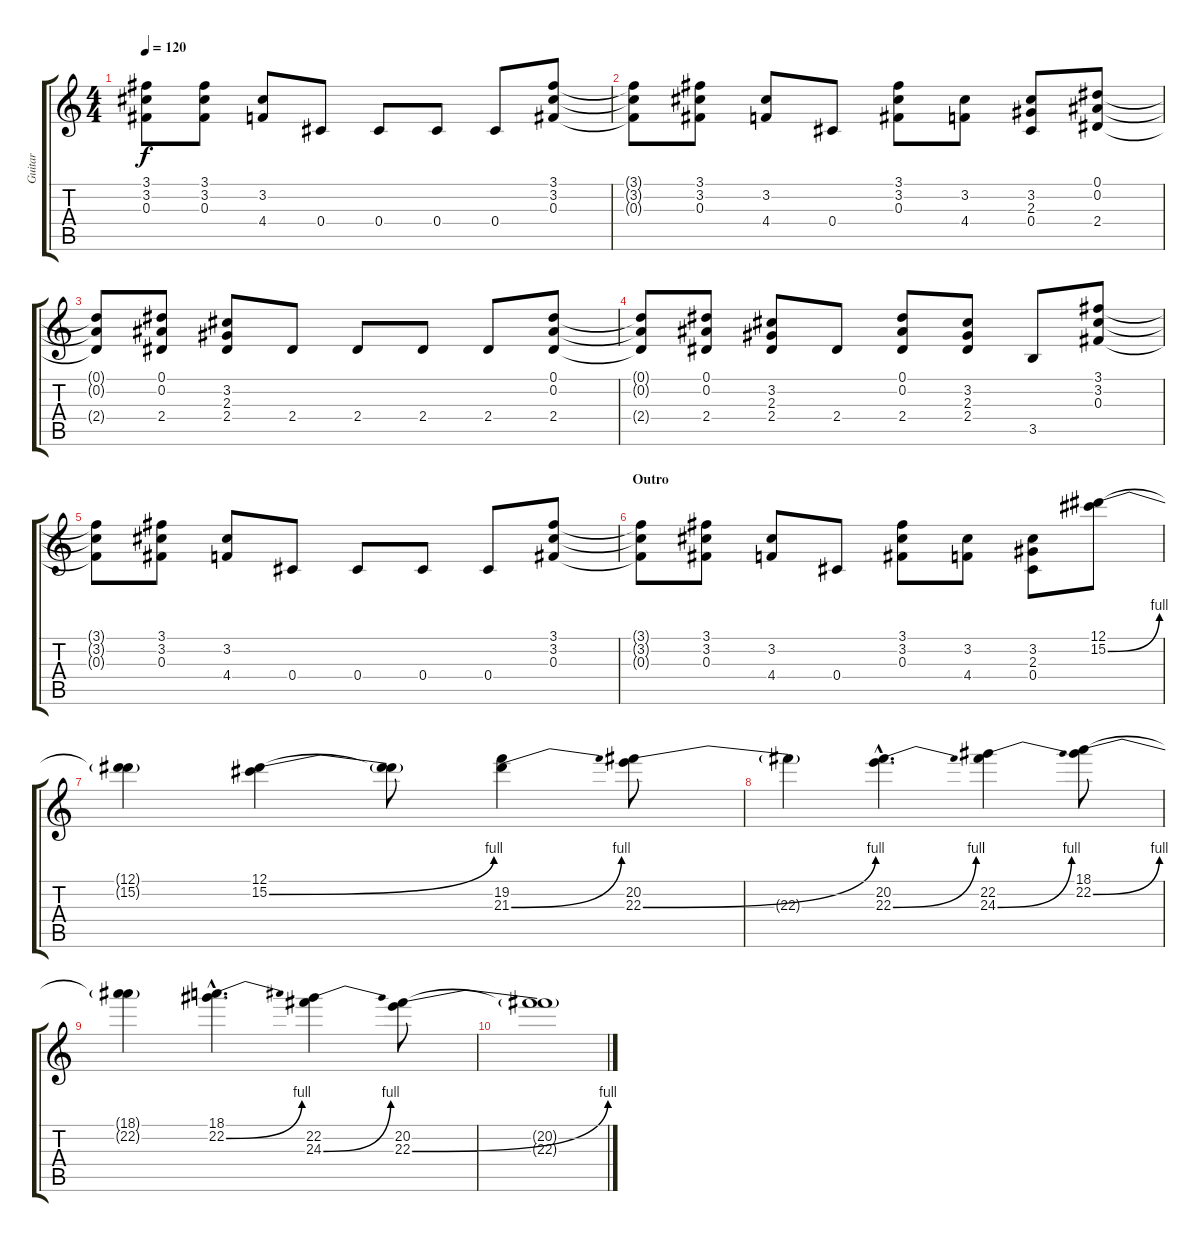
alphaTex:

\track ("Guitar" "Guitar") {instrument distortionguitar}
\staff {score tabs}
\tuning (Eb4 Bb3 Gb3 Db3 Ab2 Eb2) {hide}
\ts (4 4)
\tempo 120
\clef g2
\ks c
(3.1{t} 3.2{t} 0.3{t}).8{dy f} (3.1 3.2 0.3).8 (3.2 4.4).8 0.4.8 0.4.8 0.4.8 0.4.8 (3.1 3.2 0.3).8 |
(3.1{t} 3.2{t} 0.3{t}).8 (3.1 3.2 0.3).8 (3.2 4.4).8 0.4.8 (3.1 3.2 0.3).8 (3.2 4.4).8 (3.2 2.3 0.4).8 (0.1 0.2 2.4).8 |
(0.1{t} 0.2{t} 2.4{t}).8 (0.1 0.2 2.4).8 (3.2 2.3 2.4).8 2.4.8 2.4.8 2.4.8 2.4.8 (0.1 0.2 2.4).8 |
(0.1{t} 0.2{t} 2.4{t}).8 (0.1 0.2 2.4).8 (3.2 2.3 2.4).8 2.4.8 (0.1 0.2 2.4).8 (3.2 2.3 2.4).8 3.5.8 (3.1 3.2 0.3).8 |
(3.1{t} 3.2{t} 0.3{t}).8 (3.1 3.2 0.3).8 (3.2 4.4).8 0.4.8 0.4.8 0.4.8 0.4.8 (3.1 3.2 0.3).8 |
\section ("" "Outro")
(3.1{t} 3.2{t} 0.3{t}).8 (3.1 3.2 0.3).8 (3.2 4.4).8 0.4.8 (3.1 3.2 0.3).8 (3.2 4.4).8 (3.2 2.3 0.4).8{volume 13} (12.1 15.2{be (bend 0 0 60 4)}).8 |
(12.1{t} 15.2{t}).4 (12.1 15.2{be (bend 0 0 60 4)}).4 (12.1{t} 15.2{t}).8 (19.2 21.3{be (bend 0 0 60 4)}).4 (20.2 22.3{be (bend 0 0 60 4)}).8{volume 9} |
22.3{t}.4 (20.2{hac} 22.3{be (bend 0 0 60 4) hac}).4{d volume 8} (22.2 24.3{be (bend 0 0 60 4)}).4 (18.1 22.2{be (bend 0 0 60 4)}).8{volume 6} |
(18.1{t} 22.2{t}).4 (18.1{hac} 22.2{be (bend 0 0 60 4) hac}).4{d volume 3} (22.2 24.3{be (bend 0 0 60 4)}).4 (20.2 22.3{be (bend 0 0 60 4)}).8 |
(20.2{t} 22.3{t}).1
